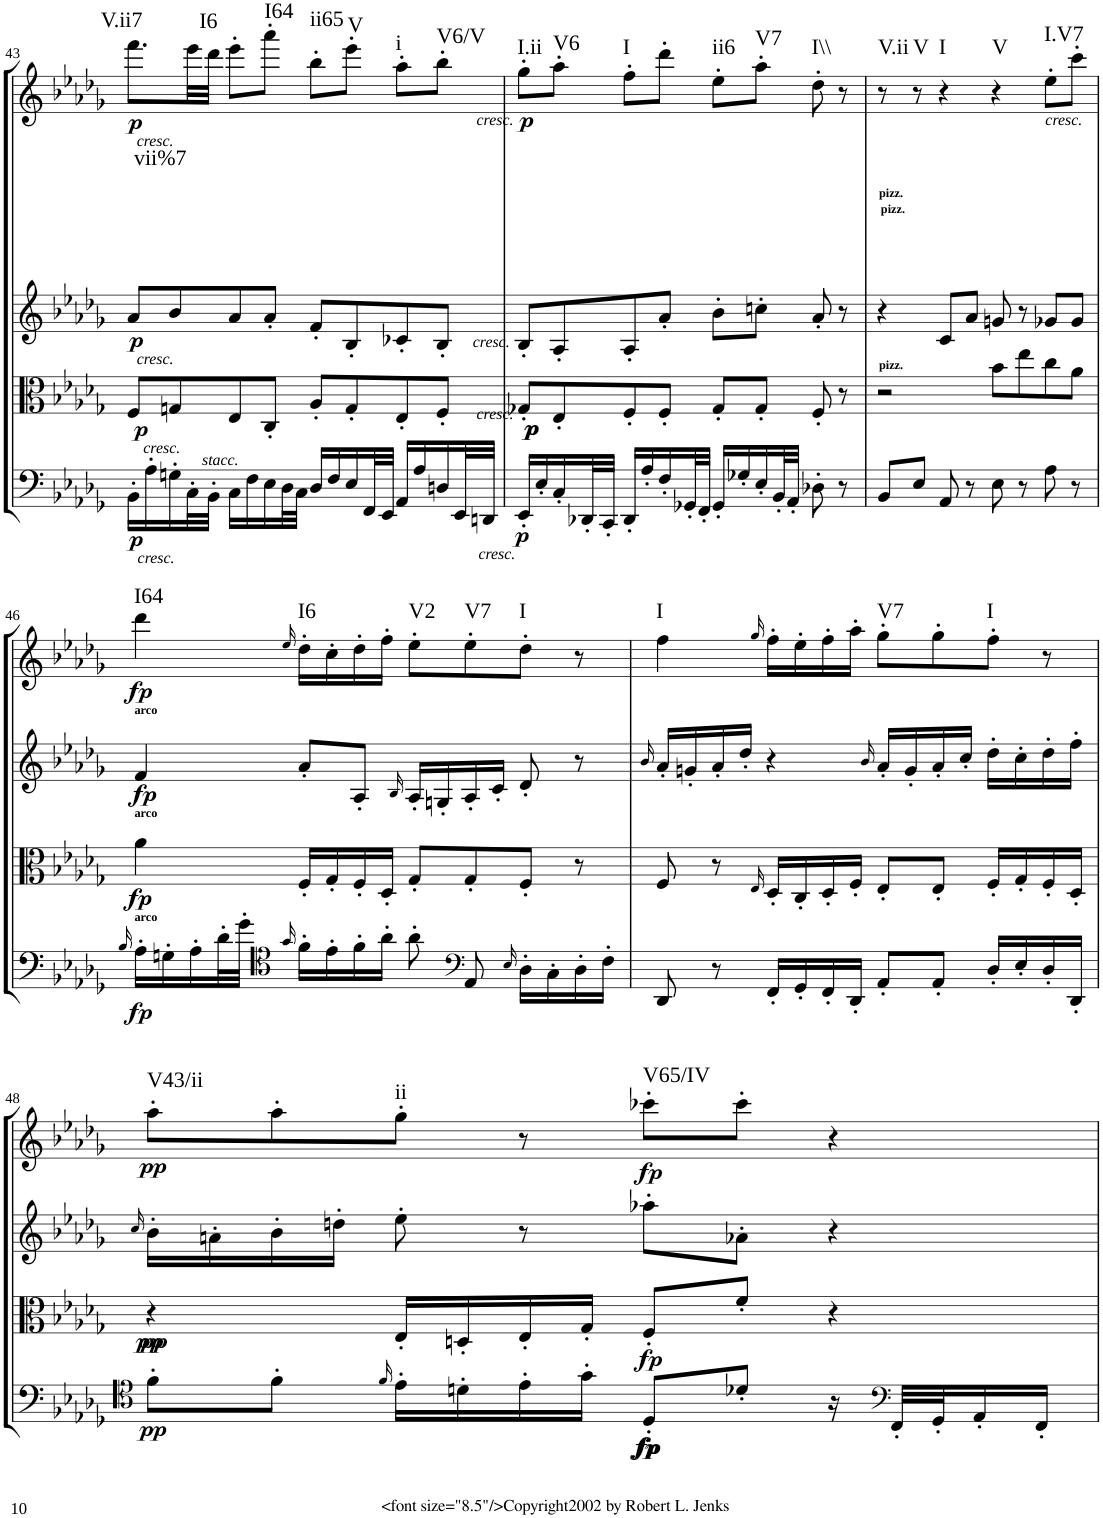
**kern	**dynam	**kern	**dynam	**kern	**dynam	**harte	**kern	**dynam	**harte
*part4	*part4	*part3	*part3	*part2	*part2	*part2	*part1	*part1	*part1
*staff4	*staff4	*staff3	*staff3	*staff2	*staff2	*	*staff1	*staff1	*
*I"Cello	*	*I"Viola	*	*I"2nd Violin	*	*	*I"1st Violin	*	*
*	*	*I'Vla	*	*I'Vln	*	*	*I'Vln	*	*
!!LO:PB:g=z
*clefF4	*	*clefC3	*	*clefG2	*	*	*clefG2	*	*
*k[b-e-a-d-g-]	*	*k[b-e-a-d-g-]	*	*k[b-e-a-d-g-]	*	*	*k[b-e-a-d-g-]	*	*
*D-:	*	*D-:	*	*D-:	*	*	*D-:	*	*
*M4/4	*	*M4/4	*	*M4/4	*	*	*M4/4	*	*
*met(c)	*	*met(c)	*	*met(c)	*	*	*met(c)	*	*
=43	=43	=43	=43	=43	=43	=43	=43	=43	=43
!	!	!	!	!	!	!	!LO:TX:b:i:t=cresc.	!	!
!	!	!	!	!LO:TX:b:i:t=cresc.	!	!	!	!	!
!	!	!LO:TX:b:i:t=cresc.	!	!	!	!	!	!	!
!LO:TX:b:i:t=cresc.	!	!	!	!	!	!	!	!	!
!	!LO:DY:b	!	!LO:DY:b	!	!LO:DY:b	!	!	!LO:DY:b	!LO:H:kt=V.ii7
16BB-'\LL	p	8F/L	p	8a-/L	p	.	8.fff\L	p	N
16A-'\	.	.	.	.	.	.	.	.	.
!	!	!	!	!	!	!LO:H:kt=vii%7	!	!	!
16Gn'\	.	8Gn/	.	8b-/	.	N	.	.	.
!	!	!	!	!	!	!	!	!	!LO:H:kt=I6
32C'\L	.	.	.	.	.	.	32eee-\LL	.	N
!LO:TX:a:i:t=stacc.	!	!	!	!	!	!	!	!	!
32BB-'\JJJ	.	.	.	.	.	.	32ddd-\JJJ	.	.
16C\LL	.	8E-/	.	8a-/	.	.	8eee-'\L	.	.
16F\	.	.	.	.	.	.	.	.	.
!	!	!	!	!	!	!	!	!	!LO:H:kt=I64
16E-\	.	8C'/J	.	8a-'/J	.	.	8aaa-'\J	.	N
32D-\L	.	.	.	.	.	.	.	.	.
32C\JJJ	.	.	.	.	.	.	.	.	.
!	!	!	!	!	!	!	!	!	!LO:H:kt=ii65
16D-/LL	.	8A-'/L	.	8f'/L	.	.	8bb-'\L	.	N
16F/	.	.	.	.	.	.	.	.	.
!	!	!	!	!	!	!	!	!	!LO:H:kt=V
16E-/	.	8G'/	.	8B-'/	.	.	8eee-'\J	.	N
32FF/L	.	.	.	.	.	.	.	.	.
32EE-/JJJ	.	.	.	.	.	.	.	.	.
!	!	!	!	!	!	!	!	!	!LO:H:kt=i
16AA-/LL	.	8E-'/	.	8c-X'/	.	.	8aa-'\L	.	N
16A-/	.	.	.	.	.	.	.	.	.
!	!	!	!	!	!	!	!	!	!LO:H:kt=V6/V
16Dn/	.	8F'/J	.	8B-'/J	.	.	8bb-'\J	.	N
!LO:TX:b:i:t=cresc.	!	!	!	!	!	!	!	!	!
32EE-/L	.	.	.	.	.	.	.	.	.
32DDn/JJJ	.	.	.	.	.	.	.	.	.
!	!	!	!	!	!	!	!LO:TX:b:i:t=cresc.	!	!
!	!	!	!	!LO:TX:b:i:t=cresc.	!	!	!	!	!
!	!	!LO:TX:a:i:t=cresc.	!	!	!	!	!	!	!
=44	=44	=44	=44	=44	=44	=44	=44	=44	=44
!	!LO:DY:b	!	!LO:DY:b	!	!	!	!	!	!
!	!	!	!LO:DY:n=1:b	!	!	!	!	!LO:DY:b	!LO:H:kt=I.ii
16EE-'/LL	p	8G-X'/L	p p	8B-'/L	.	.	8gg-'\L	p	N
16E-'/	.	.	.	.	.	.	.	.	.
!	!	!	!	!	!	!	!	!	!LO:H:kt=V6
16C'/	.	8E-'/	.	8A-'/	.	.	8aa-'\J	.	N
32DD-X'/L	.	.	.	.	.	.	.	.	.
32CC'/JJJ	.	.	.	.	.	.	.	.	.
!	!	!	!	!	!	!	!	!	!LO:H:kt=I
16DD-'/LL	.	8F'/	.	8A-'/	.	.	8ff'\L	.	N
16A-'/	.	.	.	.	.	.	.	.	.
16F'/	.	8F'/J	.	8a-'/J	.	.	8ddd-'\J	.	.
32GG-X'/L	.	.	.	.	.	.	.	.	.
32FF'/JJJ	.	.	.	.	.	.	.	.	.
!	!	!	!	!	!	!	!	!	!LO:H:kt=ii6
16GG-'/LL	.	8G-'/L	.	8b-'\L	.	.	8ee-'\L	.	N
16G-X'/	.	.	.	.	.	.	.	.	.
!	!	!	!	!	!	!	!	!	!LO:H:kt=V7
16E-'/	.	8G-'/J	.	8ccn'\J	.	.	8aa-'\J	.	N
32BB-'/L	.	.	.	.	.	.	.	.	.
32AA-'/JJJ	.	.	.	.	.	.	.	.	.
!	!	!	!	!	!	!	!	!	!LO:H:kt=I\\
8D-X'\	.	8F'/	.	8a-'/	.	.	8dd-'\	.	N
8r	.	8r	.	8r	.	.	8r	.	.
=45	=45	=45	=45	=45	=45	=45	=45	=45	=45
!	!	!	!	!LO:TX:a:B:t=pizz.	!	!	!	!	!
!	!	!	!	!LO:TX:a:B:t=pizz.	!	!	!	!	!
!	!	!LO:TX:a:B:t=pizz.	!	!	!	!	!	!	!LO:H:kt=V.ii
8BB-/L	.	2r	.	4r	.	.	8r	.	N
!	!	!	!	!	!	!	!	!	!LO:H:kt=V
8E-/J	.	.	.	.	.	.	8r	.	N
!	!	!	!	!	!	!	!	!	!LO:H:kt=I
8AA-/	.	.	.	8c/L	.	.	4r	.	N
8r	.	.	.	8a-/J	.	.	.	.	.
!	!	!	!	!	!	!	!	!	!LO:H:kt=V
8E-\	.	8b-\L	.	8gn/	.	.	4r	.	N
8r	.	8ee-\	.	8r	.	.	.	.	.
!	!	!	!	!	!	!	!LO:TX:b:i:t=cresc.	!	!LO:H:kt=I.V7
8A-\	.	8cc\	.	8g-X/L	.	.	8ee-'\L	.	N
8r	.	8a-\J	.	8g-/J	.	.	8ccc'\J	.	.
!!LO:LB:g=z
=46	=46	=46	=46	=46	=46	=46	=46	=46	=46
16qB-/	.	.	.	.	.	.	.	.	.
!	!	!	!	!LO:TX:a:B:t=arco	!	!	!	!	!
!	!	!LO:TX:a:B:t=arco	!	!	!	!	!	!	!
!LO:TX:a:B:t=arco	!	!	!	!	!	!	!	!	!
!	!LO:DY:b	!	!LO:DY:b	!	!LO:DY:b	!	!	!LO:DY:b	!LO:H:kt=I64
16A-'\LL	fp	4a-\	fp	4f/	fp	.	4ddd-\	fp	N
16Gn'\	.	.	.	.	.	.	.	.	.
16A-'\	.	.	.	.	.	.	.	.	.
32d-'\L	.	.	.	.	.	.	.	.	.
32g-'\JJJ	.	.	.	.	.	.	.	.	.
*clefC4	*	*	*	*	*	*	*	*	*
16qg-/	.	.	.	.	.	.	16qee-/	.	.
!	!	!	!	!	!	!	!	!	!LO:H:kt=I6
16f'\LL	.	16F'/LL	.	8a-'/L	.	.	16dd-'\LL	.	N
16e-'\	.	16G-'/	.	.	.	.	16cc'\	.	.
16f'\	.	16F'/	.	8A-'/J	.	.	16dd-'\	.	.
16a-'\JJ	.	16D-'/JJ	.	.	.	.	16ff'\JJ	.	.
.	.	.	.	16qB-/	.	.	.	.	.
!	!	!	!	!	!	!	!	!	!LO:H:kt=V2
8a-'\	.	8G-'/L	.	16A-'/LL	.	.	8ee-'\L	.	N
.	.	.	.	16Gn'/	.	.	.	.	.
*clefF4	*	*	*	*	*	*	*	*	*
!	!	!	!	!	!	!	!	!	!LO:H:kt=V7
8AA-/	.	8G-'/	.	16A-'/	.	.	8ee-'\	.	N
.	.	.	.	16c'/JJ	.	.	.	.	.
16qE-/	.	.	.	.	.	.	.	.	.
!	!	!	!	!	!	!	!	!	!LO:H:kt=I
16D-'\LL	.	8F'/J	.	8d-'/	.	.	8dd-'\J	.	N
16C'\	.	.	.	.	.	.	.	.	.
16D-'\	.	8r	.	8r	.	.	8r	.	.
16F'\JJ	.	.	.	.	.	.	.	.	.
=47	=47	=47	=47	=47	=47	=47	=47	=47	=47
.	.	.	.	16qb-/	.	.	.	.	.
!	!	!	!	!	!	!	!	!	!LO:H:kt=I
8DD-/	.	8F/	.	16a-'/LL	.	.	4ff\	.	N
.	.	.	.	16gn'/	.	.	.	.	.
8r	.	8r	.	16a-'/	.	.	.	.	.
.	.	.	.	16dd-'/JJ	.	.	.	.	.
.	.	16qE-/	.	.	.	.	16qgg-/	.	.
16FF'/LL	.	16D-'/LL	.	4r	.	.	16ff'\LL	.	.
16GG-'/	.	16C'/	.	.	.	.	16ee-'\	.	.
16FF'/	.	16D-'/	.	.	.	.	16ff'\	.	.
16DD-'/JJ	.	16F'/JJ	.	.	.	.	16aa-'\JJ	.	.
.	.	.	.	16qb-/	.	.	.	.	.
!	!	!	!	!	!	!	!	!	!LO:H:kt=V7
8AA-'/L	.	8E-'/L	.	16a-'/LL	.	.	8gg-'\L	.	N
.	.	.	.	16g'/	.	.	.	.	.
8AA-'/J	.	8E-'/J	.	16a-'/	.	.	8gg-'\	.	.
.	.	.	.	16cc'/JJ	.	.	.	.	.
!	!	!	!	!	!	!	!	!	!LO:H:kt=I
16D-'/LL	.	16F'/LL	.	16dd-'\LL	.	.	8ff'\J	.	N
16E-'/	.	16G-'/	.	16cc'\	.	.	.	.	.
16D-'/	.	16F'/	.	16dd-'\	.	.	8r	.	.
16DD-'/JJ	.	16D-'/JJ	.	16ff'\JJ	.	.	.	.	.
!!LO:LB:g=z
=48	=48	=48	=48	=48	=48	=48	=48	=48	=48
*clefC4	*	*	*	*	*	*	*	*	*
.	.	.	.	16qcc/	.	.	.	.	.
!	!LO:DY:b	!	!LO:DY:b	!	!	!	!	!	!
!	!	!	!LO:DY:n=1:b	!	!	!	!	!LO:DY:b	!LO:H:kt=V43/ii
8f'\L	pp	4r	pp pp	16b-'\LL	.	.	8aa-'\L	pp	N
.	.	.	.	16an'\	.	.	.	.	.
8f'\J	.	.	.	16b-'\	.	.	8aa-'\	.	.
.	.	.	.	16ddn'\JJ	.	.	.	.	.
16qf/	.	.	.	.	.	.	.	.	.
!	!	!	!	!	!	!	!	!	!LO:H:kt=ii
16e-'\LL	.	16E-'/LL	.	8ee-'\	.	.	8gg-'\J	.	N
16dn'\	.	16Dn'/	.	.	.	.	.	.	.
16e-'\	.	16E-'/	.	8r	.	.	8r	.	.
16g-'\JJ	.	16G-'/JJ	.	.	.	.	.	.	.
!	!LO:DY:b	!	!	!	!	!	!	!	!
!	!LO:DY:n=1:b	!	!LO:DY:n=2:b	!	!	!	!	!LO:DY:b	!LO:H:kt=V65/IV
8D-'/L	fp fp	8F'/L	fp	8aa-X'\L	.	.	8ccc-X'\L	fp	N
8d-X'/J	.	8f'/J	.	8a-X'\J	.	.	8ccc-'\J	.	.
16r	.	4r	.	4r	.	.	4r	.	.
*clefF4	*	*	*	*	*	*	*	*	*
32FF'/LLL	.	.	.	.	.	.	.	.	.
32GG-'/J	.	.	.	.	.	.	.	.	.
16AA-'/	.	.	.	.	.	.	.	.	.
16FF'/JJ	.	.	.	.	.	.	.	.	.
=	=	=	=	=	=	=	=	=	=
*-	*-	*-	*-	*-	*-	*-	*-	*-	*-
